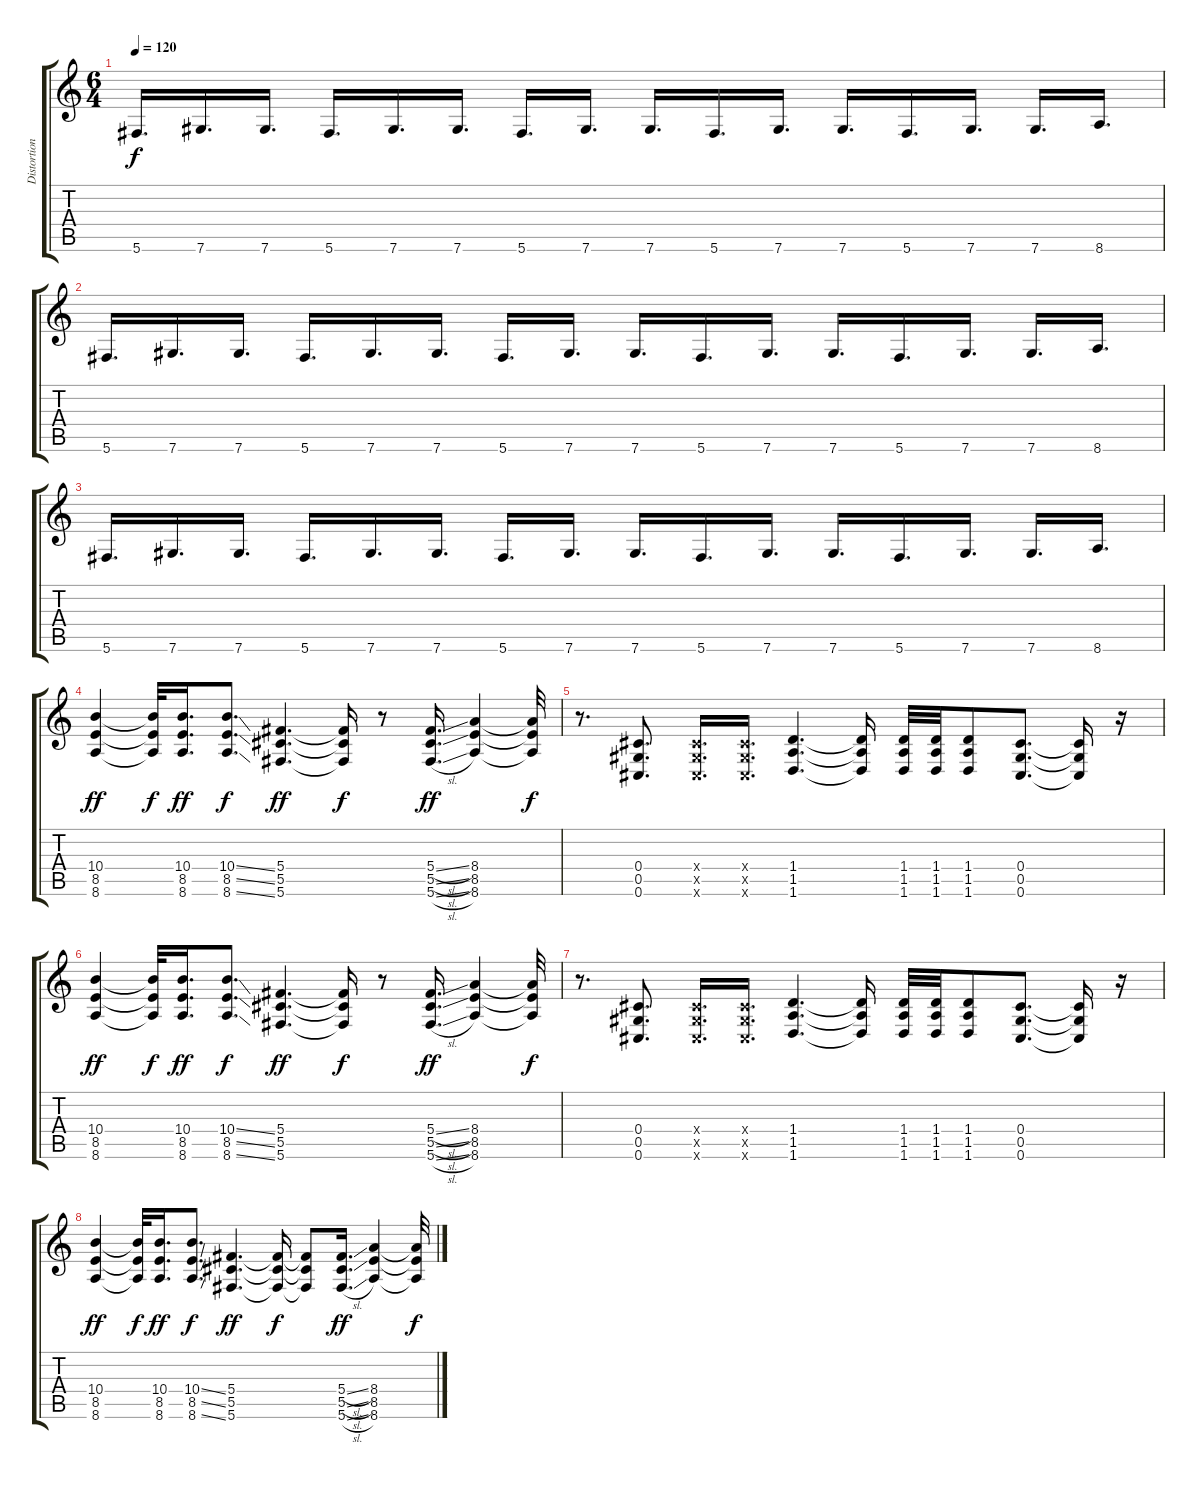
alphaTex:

\track ("Distortion Left" "Distortion") {instrument distortionguitar}
\staff {score tabs}
\tuning (Eb4 Bb3 Gb3 Db3 Ab2 Db2) {hide}
\ts (6 4)
\tempo 120
\clef g2
\ks c
5.6.16{d dy f} 7.6.16{d} 7.6.16{d} 5.6.16{d} 7.6.16{d} 7.6.16{d} 5.6.16{d} 7.6.16{d} 7.6.16{d} 5.6.16{d} 7.6.16{d} 7.6.16{d} 5.6.16{d} 7.6.16{d} 7.6.16{d} 8.6.16{d} |
5.6.16{d} 7.6.16{d} 7.6.16{d} 5.6.16{d} 7.6.16{d} 7.6.16{d} 5.6.16{d} 7.6.16{d} 7.6.16{d} 5.6.16{d} 7.6.16{d} 7.6.16{d} 5.6.16{d} 7.6.16{d} 7.6.16{d} 8.6.16{d} |
5.6.16{d} 7.6.16{d} 7.6.16{d} 5.6.16{d} 7.6.16{d} 7.6.16{d} 5.6.16{d} 7.6.16{d} 7.6.16{d} 5.6.16{d} 7.6.16{d} 7.6.16{d} 5.6.16{d} 7.6.16{d} 7.6.16{d} 8.6.16{d} |
(10.4 8.5 8.6).4{dy ff} (10.4{t} 8.5{t} 8.6{t}).32{dy f} (10.4 8.5 8.6).16{d dy ff} (10.4{ss} 8.5{ss} 8.6{ss}).8{d dy f} (5.4 5.5 5.6).4{d dy ff} (5.4{t} 5.5{t} 5.6{t}).16{dy f} r.8 (5.4{sl} 5.5{sl} 5.6{sl}).16{d dy ff} (8.4 8.5 8.6).4 (8.4{t} 8.5{t} 8.6{t}).32{dy f} |
r.8{d} (0.4 0.5 0.6).8{d} (0.4{x} 0.5{x} 0.6{x}).16{d} (0.4{x} 0.5{x} 0.6{x}).16{d} (1.4 1.5 1.6).4{d} (1.4{t} 1.5{t} 1.6{t}).16 (1.4 1.5 1.6).32 (1.4 1.5 1.6).32 (1.4 1.5 1.6).8 (0.4 0.5 0.6).8{d} (0.4{t} 0.5{t} 0.6{t}).16 r.16 |
(10.4 8.5 8.6).4{dy ff} (10.4{t} 8.5{t} 8.6{t}).32{dy f} (10.4 8.5 8.6).16{d dy ff} (10.4{ss} 8.5{ss} 8.6{ss}).8{d dy f} (5.4 5.5 5.6).4{d dy ff} (5.4{t} 5.5{t} 5.6{t}).16{dy f} r.8 (5.4{sl} 5.5{sl} 5.6{sl}).16{d dy ff} (8.4 8.5 8.6).4 (8.4{t} 8.5{t} 8.6{t}).32{dy f} |
r.8{d} (0.4 0.5 0.6).8{d} (0.4{x} 0.5{x} 0.6{x}).16{d} (0.4{x} 0.5{x} 0.6{x}).16{d} (1.4 1.5 1.6).4{d} (1.4{t} 1.5{t} 1.6{t}).16 (1.4 1.5 1.6).32 (1.4 1.5 1.6).32 (1.4 1.5 1.6).8 (0.4 0.5 0.6).8{d} (0.4{t} 0.5{t} 0.6{t}).16 r.16 |
(10.4 8.5 8.6).4{dy ff} (10.4{t} 8.5{t} 8.6{t}).32{dy f} (10.4 8.5 8.6).16{d dy ff} (10.4{ss} 8.5{ss} 8.6{ss}).8{d dy f} (5.4 5.5 5.6).4{d dy ff} (5.4{t} 5.5{t} 5.6{t}).16{dy f} (5.4{t} 5.5{t} 5.6{t}).8 (5.4{sl} 5.5{sl} 5.6{sl}).16{d dy ff} (8.4 8.5 8.6).4 (8.4{t} 8.5{t} 8.6{t}).32{dy f}
